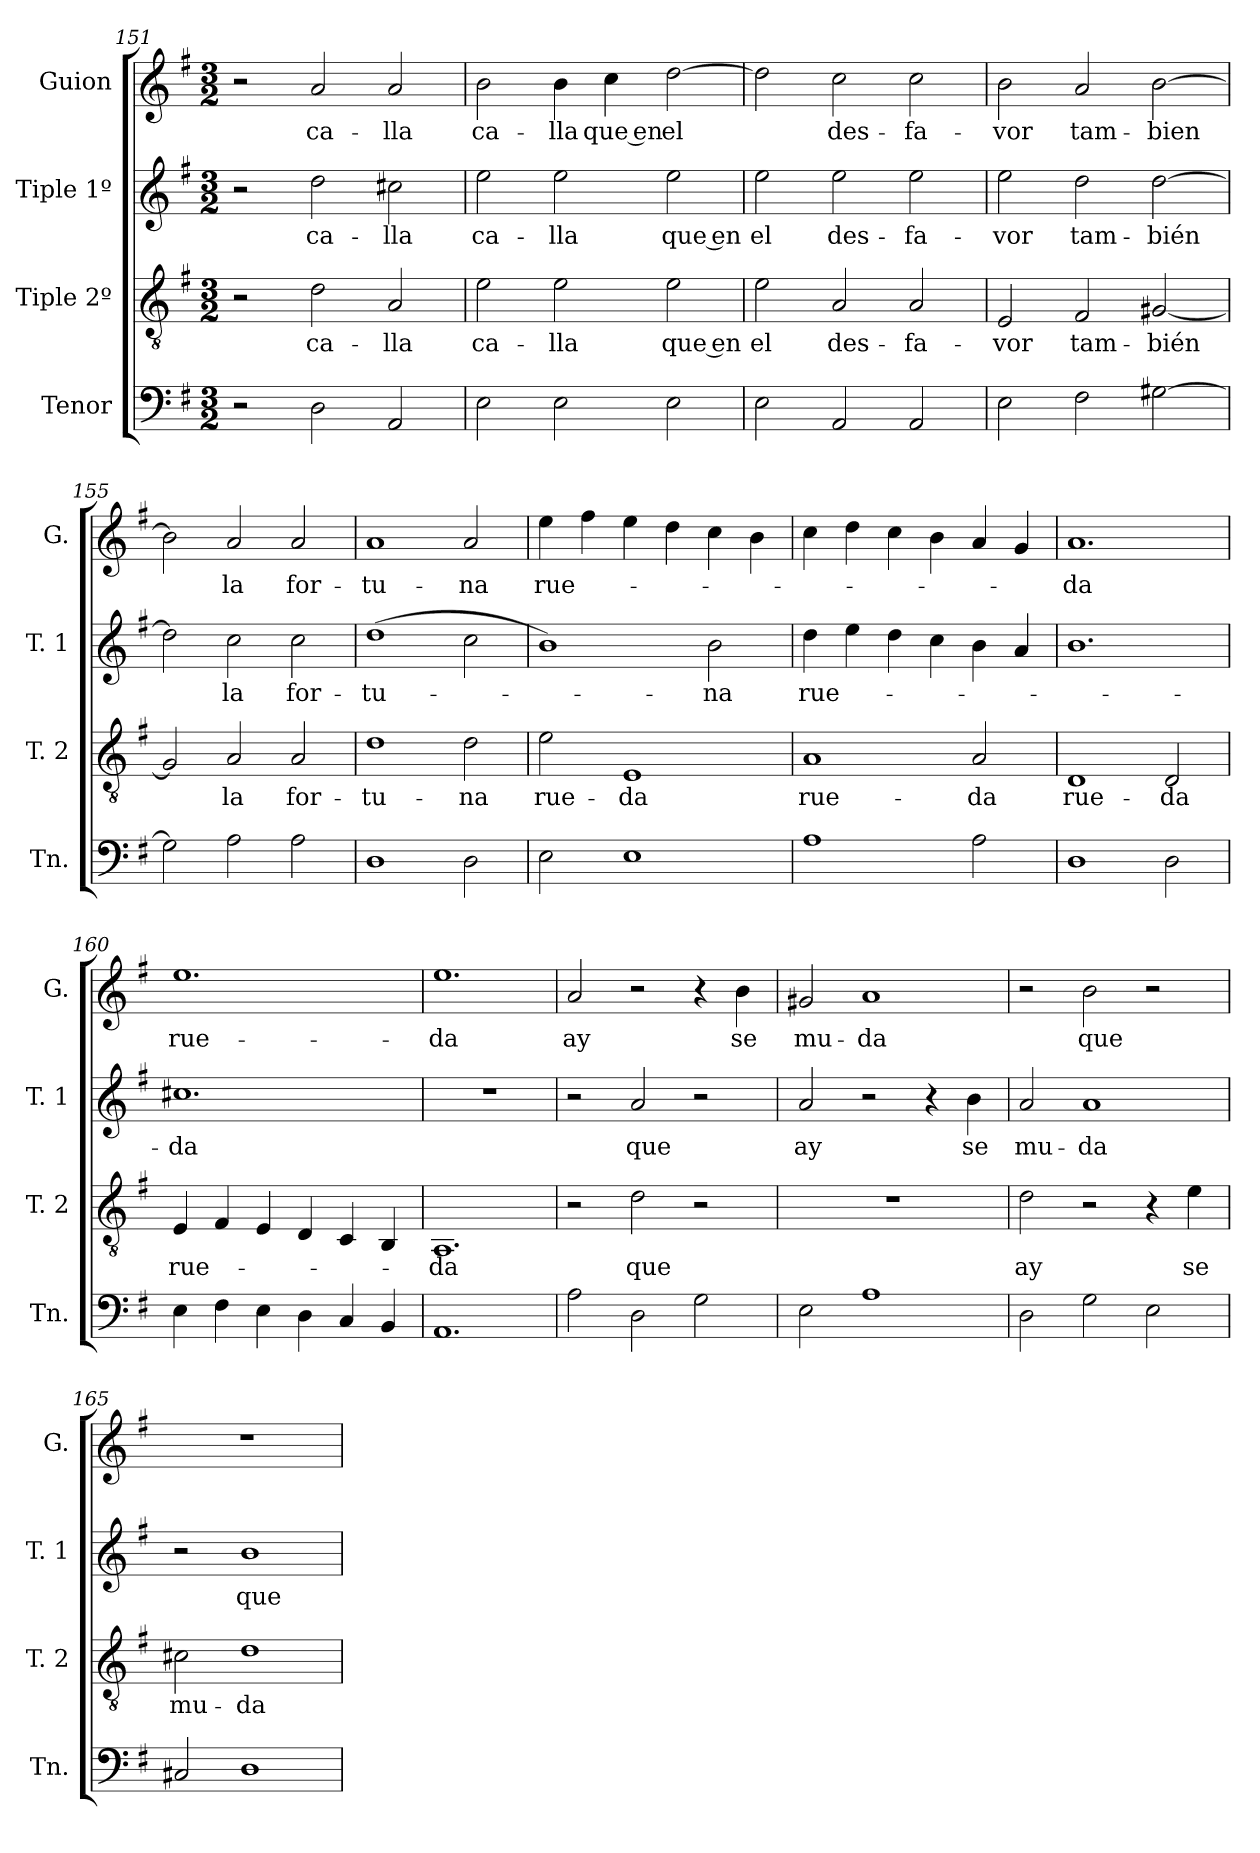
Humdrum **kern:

**kern	**kern	**text	**kern	**text	**kern	**text
*part4	*part3	*part3	*part2	*part2	*part1	*part1
*staff4	*staff3	*staff3	*staff2	*staff2	*staff1	*staff1
*I"Tenor	*I"Tiple 2º	*	*I"Tiple 1º	*	*I"Guion	*
*I'Tn.	*I'T. 2	*	*I'T. 1	*	*I'G.	*
*clefF4	*clefGv2	*	*clefG2	*	*clefG2	*
*k[f#]	*k[f#]	*	*k[f#]	*	*k[f#]	*
*M3/2	*M3/2	*	*M3/2	*	*M3/2	*
=151	=151	=151	=151	=151	=151	=151
2r	2r	.	2r	.	2r	.
2D	2d	ca-	2dd	ca-	2a	ca-
2AA	2A	-lla	2cc#X	-lla	2a	-lla
=152	=152	=152	=152	=152	=152	=152
2E	2e	ca-	2ee	ca-	2b	ca-
2E	2e	-lla	2ee	-lla	4b	-lla
.	.	.	.	.	4cc	que en
2E	2e	que en	2ee	que en	[2dd	el
=153	=153	=153	=153	=153	=153	=153
2E	2e	el	2ee	el	2dd]	.
2AA	2A	des-	2ee	des-	2cc	des-
2AA	2A	-fa-	2ee	-fa-	2cc	-fa-
=154	=154	=154	=154	=154	=154	=154
2E	2E	-vor	2ee	-vor	2b	-vor
2F#	2F#	tam-	2dd	tam-	2a	tam-
[2G#X	[2G#X	-bién	[2dd	-bién	[2b	-bien
=155	=155	=155	=155	=155	=155	=155
2G#]	2G#]	.	2dd]	.	2b]	.
2A	2A	la	2cc	la	2a	la
2A	2A	for-	2cc	for-	2a	for-
=156	=156	=156	=156	=156	=156	=156
1D	1d	-tu-	(1dd	-tu-	1a	-tu-
2D	2d	-na	2cc	.	2a	-na
=157	=157	=157	=157	=157	=157	=157
2E	2e	rue-	1b)	.	4ee	rue-
.	.	.	.	.	4ff#	.
1E	1E	-da	.	.	4ee	.
.	.	.	.	.	4dd	.
.	.	.	2b	-na	4cc	.
.	.	.	.	.	4b	.
=158	=158	=158	=158	=158	=158	=158
1A	1A	rue-	4dd	rue-	4cc	.
.	.	.	4ee	.	4dd	.
.	.	.	4dd	.	4cc	.
.	.	.	4cc	.	4b	.
2A	2A	-da	4b	.	4a	.
.	.	.	4a	.	4g	.
=159	=159	=159	=159	=159	=159	=159
1D	1D	rue-	1.b	.	1.a	-da
2D	2D	-da	.	.	.	.
=160	=160	=160	=160	=160	=160	=160
4E	4E	rue-	1.cc#X	-da	1.ee	rue-
4F#	4F#	.	.	.	.	.
4E	4E	.	.	.	.	.
4D	4D	.	.	.	.	.
4C	4C	.	.	.	.	.
4BB	4BB	.	.	.	.	.
=161	=161	=161	=161	=161	=161	=161
1.AA	1.AA	-da	1.r	.	1.ee	-da
=162	=162	=162	=162	=162	=162	=162
2A	2r	.	2r	.	2a	ay
2D	2d	que	2a	que	2r	.
2G	2r	.	2r	.	4r	.
.	.	.	.	.	4b	se
=163	=163	=163	=163	=163	=163	=163
2E	1.r	.	2a	ay	2g#X	mu-
1A	.	.	2r	.	1a	-da
.	.	.	4r	.	.	.
.	.	.	4b	se	.	.
=164	=164	=164	=164	=164	=164	=164
2D	2d	ay	2a	mu-	2r	.
2G	2r	.	1a	-da	2b	que
2E	4r	.	.	.	2r	.
.	4e	se	.	.	.	.
=165	=165	=165	=165	=165	=165	=165
2C#X	2c#X	mu-	2r	.	1.r	.
1D	1d	-da	1b	que	.	.
=	=	=	=	=	=	=
*-	*-	*-	*-	*-	*-	*-
